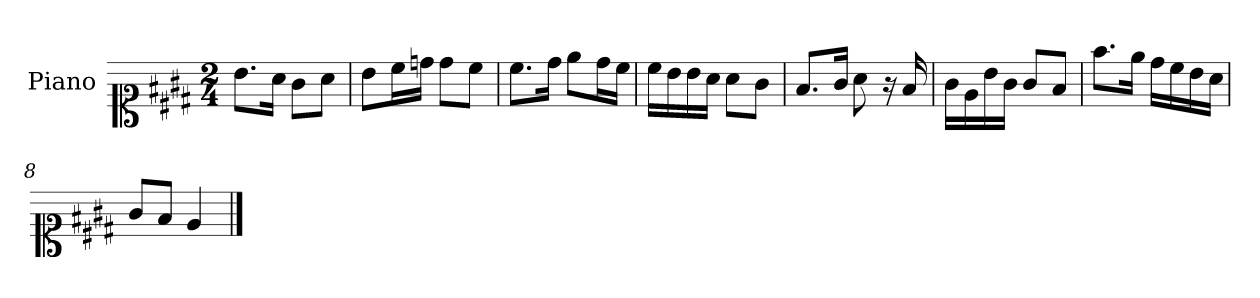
**kern
*part1
*staff1
*I"Piano
*I'Pno.
*clefC1
*k[f#c#g#d#]
*M2/4
=1
8.b\L
16a\Jk
8g#\L
8a\J
=2
8b\L
16cc#\L
16ddn\JJ
8dd\L
8cc#\J
=3
8.cc#\L
16dd#\Jk
8ee\L
16dd#\L
16cc#\JJ
=4
16cc#\LL
16b\
16b\
16a\JJ
8a\L
8g#\J
=5
8.f#/L
16g#/Jk
8a\
16r
16f#/
!!LO:LB:g=z
=6
16g#\LL
16e\
16b\
16g#\JJ
8g#/L
8f#/J
=7
8.ff#\L
16ee\Jk
16dd#\LL
16cc#\
16b\
16a\JJ
=8
8g#/L
8f#/J
4e/
==
*-
